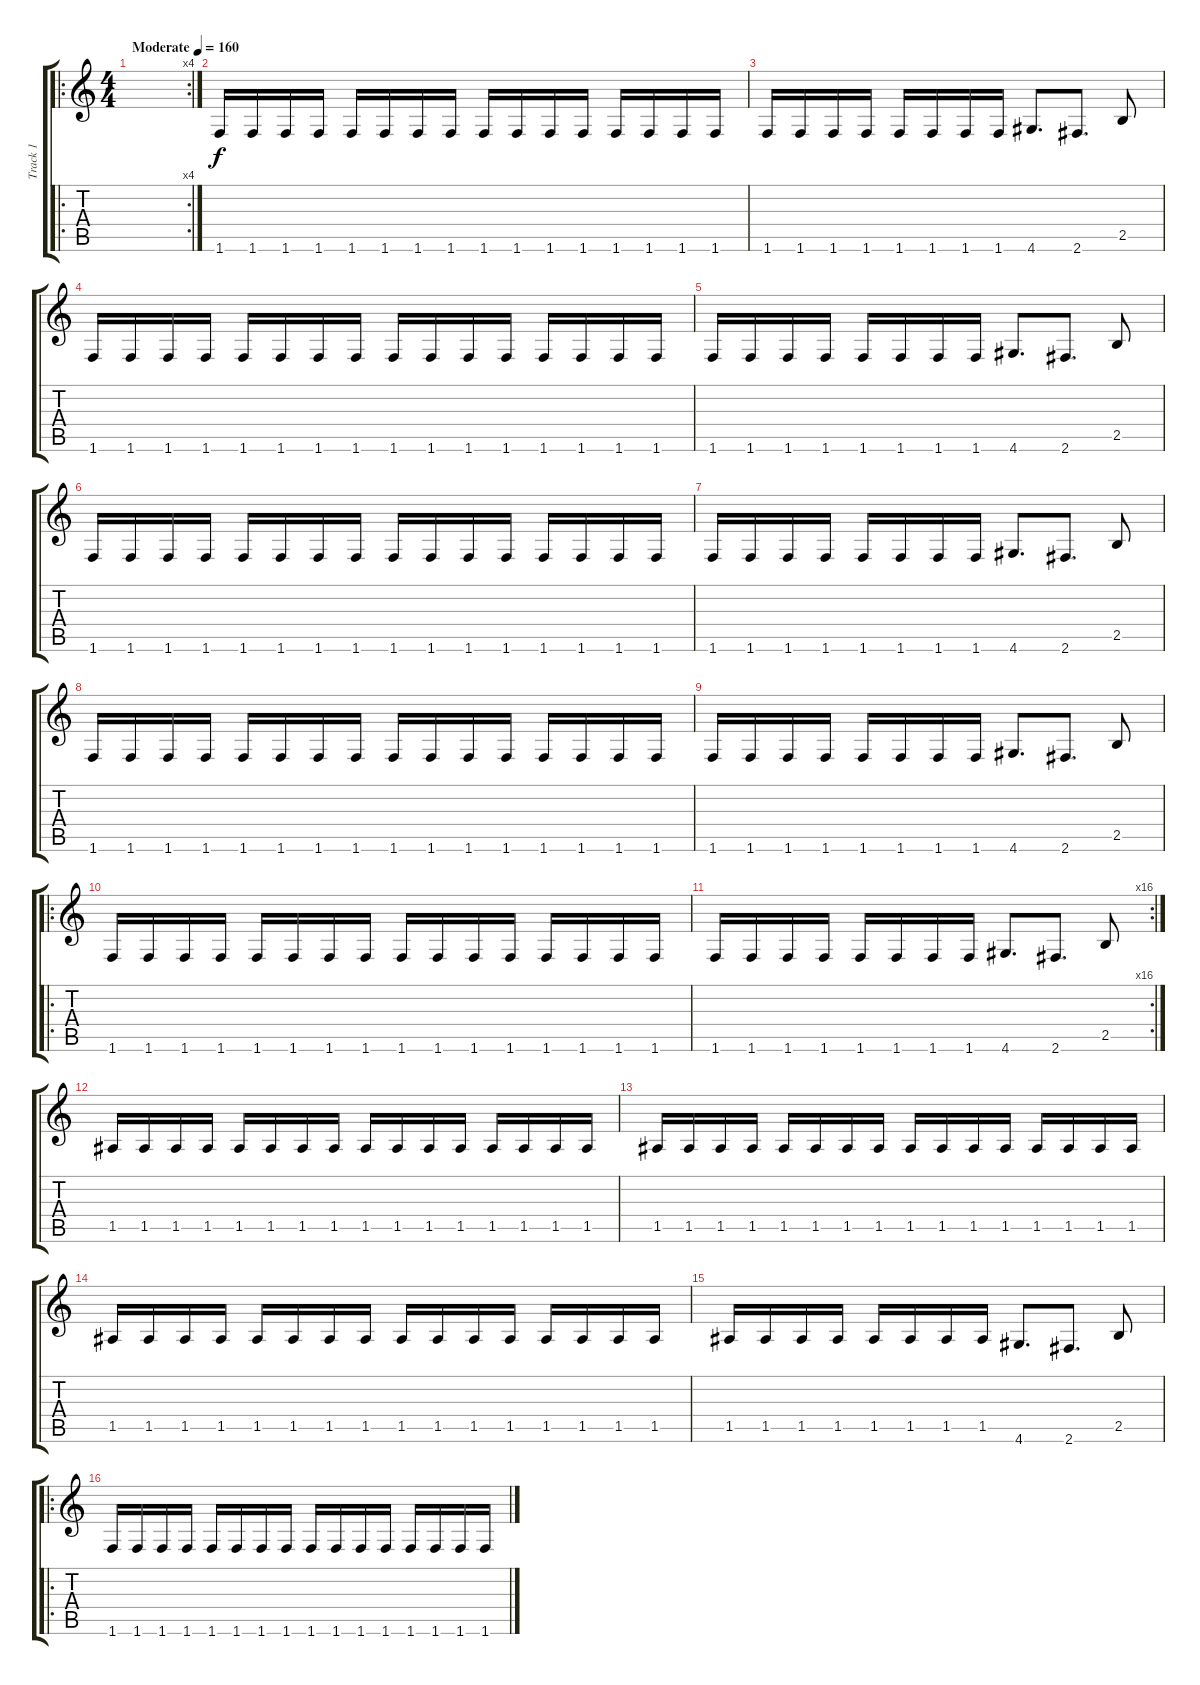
\track ("Track 1" "Track 1") {instrument distortionguitar}
\staff {score tabs}
\tuning (E4 B3 G3 D3 A2 E2) {hide}
\ro
\rc 4
\ts (4 4)
\tempo (160 "Moderate")
\clef g2
\ks c
|
1.6.16 1.6.16 1.6.16 1.6.16 1.6.16 1.6.16 1.6.16 1.6.16 1.6.16 1.6.16 1.6.16 1.6.16 1.6.16 1.6.16 1.6.16 1.6.16 |
1.6.16 1.6.16 1.6.16 1.6.16 1.6.16 1.6.16 1.6.16 1.6.16 4.6.8{d} 2.6.8{d} 2.5.8 |
1.6.16 1.6.16 1.6.16 1.6.16 1.6.16 1.6.16 1.6.16 1.6.16 1.6.16 1.6.16 1.6.16 1.6.16 1.6.16 1.6.16 1.6.16 1.6.16 |
1.6.16 1.6.16 1.6.16 1.6.16 1.6.16 1.6.16 1.6.16 1.6.16 4.6.8{d} 2.6.8{d} 2.5.8 |
1.6.16 1.6.16 1.6.16 1.6.16 1.6.16 1.6.16 1.6.16 1.6.16 1.6.16 1.6.16 1.6.16 1.6.16 1.6.16 1.6.16 1.6.16 1.6.16 |
1.6.16 1.6.16 1.6.16 1.6.16 1.6.16 1.6.16 1.6.16 1.6.16 4.6.8{d} 2.6.8{d} 2.5.8 |
1.6.16 1.6.16 1.6.16 1.6.16 1.6.16 1.6.16 1.6.16 1.6.16 1.6.16 1.6.16 1.6.16 1.6.16 1.6.16 1.6.16 1.6.16 1.6.16 |
1.6.16 1.6.16 1.6.16 1.6.16 1.6.16 1.6.16 1.6.16 1.6.16 4.6.8{d} 2.6.8{d} 2.5.8 |
\ro
1.6.16 1.6.16 1.6.16 1.6.16 1.6.16 1.6.16 1.6.16 1.6.16 1.6.16 1.6.16 1.6.16 1.6.16 1.6.16 1.6.16 1.6.16 1.6.16 |
\rc 16
1.6.16 1.6.16 1.6.16 1.6.16 1.6.16 1.6.16 1.6.16 1.6.16 4.6.8{d} 2.6.8{d} 2.5.8 |
1.5.16 1.5.16 1.5.16 1.5.16 1.5.16 1.5.16 1.5.16 1.5.16 1.5.16 1.5.16 1.5.16 1.5.16 1.5.16 1.5.16 1.5.16 1.5.16 |
1.5.16 1.5.16 1.5.16 1.5.16 1.5.16 1.5.16 1.5.16 1.5.16 1.5.16 1.5.16 1.5.16 1.5.16 1.5.16 1.5.16 1.5.16 1.5.16 |
1.5.16 1.5.16 1.5.16 1.5.16 1.5.16 1.5.16 1.5.16 1.5.16 1.5.16 1.5.16 1.5.16 1.5.16 1.5.16 1.5.16 1.5.16 1.5.16 |
1.5.16 1.5.16 1.5.16 1.5.16 1.5.16 1.5.16 1.5.16 1.5.16 4.6.8{d} 2.6.8{d} 2.5.8 |
\ro
1.6.16 1.6.16 1.6.16 1.6.16 1.6.16 1.6.16 1.6.16 1.6.16 1.6.16 1.6.16 1.6.16 1.6.16 1.6.16 1.6.16 1.6.16 1.6.16
